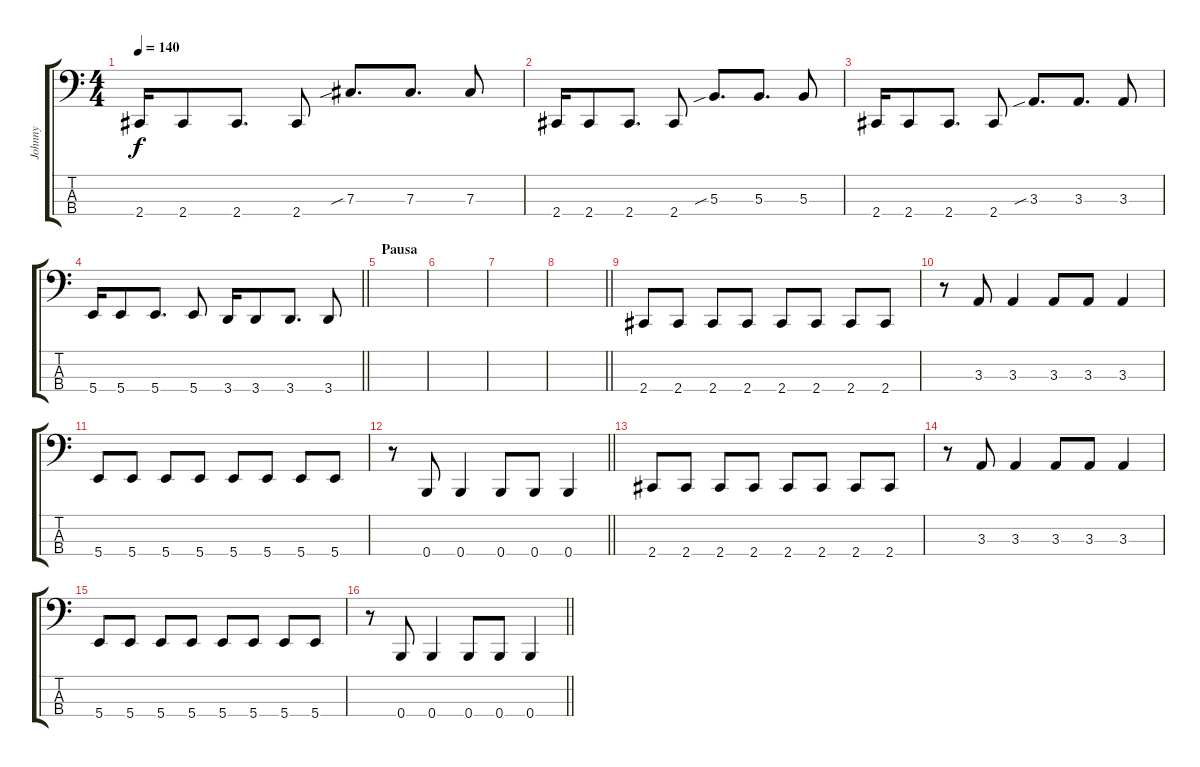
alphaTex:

\track ("Johnny" "Johnny") {instrument electricbassfinger}
\staff {score tabs}
\tuning (E2 B1 Gb1 B0) {hide}
\ts (4 4)
\tempo 140
\clef f4
\ks c
2.4.16{dy f} 2.4.8 2.4.8{d} 2.4.8 7.3{sib}.8{d} 7.3.8{d} 7.3.8 |
2.4.16 2.4.8 2.4.8{d} 2.4.8 5.3{sib}.8{d} 5.3.8{d} 5.3.8 |
2.4.16 2.4.8 2.4.8{d} 2.4.8 3.3{sib}.8{d} 3.3.8{d} 3.3.8 |
\barLineRight lightlight
5.4.16 5.4.8 5.4.8{d} 5.4.8 3.4.16 3.4.8 3.4.8{d} 3.4.8 |
\section ("" "Pausa")
|
|
|
\barLineRight lightlight
|
2.4.8 2.4.8 2.4.8 2.4.8 2.4.8 2.4.8 2.4.8 2.4.8 |
r.8 3.3.8 3.3.4 3.3.8 3.3.8 3.3.4 |
5.4.8 5.4.8 5.4.8 5.4.8 5.4.8 5.4.8 5.4.8 5.4.8 |
\barLineRight lightlight
r.8 0.4.8 0.4.4 0.4.8 0.4.8 0.4.4 |
2.4.8 2.4.8 2.4.8 2.4.8 2.4.8 2.4.8 2.4.8 2.4.8 |
r.8 3.3.8 3.3.4 3.3.8 3.3.8 3.3.4 |
5.4.8 5.4.8 5.4.8 5.4.8 5.4.8 5.4.8 5.4.8 5.4.8 |
\barLineRight lightlight
r.8 0.4.8 0.4.4 0.4.8 0.4.8 0.4.4
